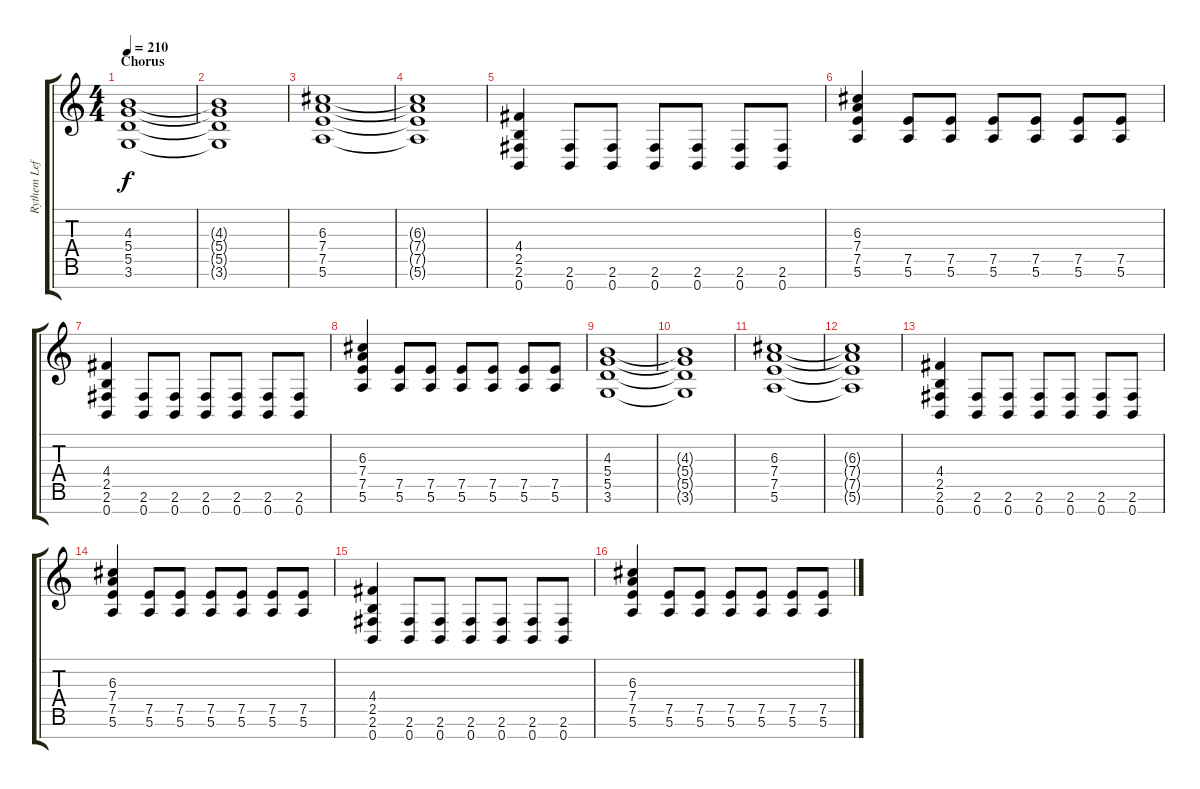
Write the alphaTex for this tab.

\track ("Rythem Left" "Rythem Lef") {instrument distortionguitar}
\staff {score tabs}
\tuning (E4 B3 G3 D3 A2 E2 B1) {hide}
\ts (4 4)
\section ("" "Chorus")
\tempo 210
\clef g2
\ks c
(4.3 5.4 5.5 3.6).1{dy f} |
(4.3{t} 5.4{t} 5.5{t} 3.6{t}).1 |
(6.3 7.4 7.5 5.6).1 |
(6.3{t} 7.4{t} 7.5{t} 5.6{t}).1 |
(4.4 2.5 2.6 0.7).4 (2.6 0.7).8 (2.6 0.7).8 (2.6 0.7).8 (2.6 0.7).8 (2.6 0.7).8 (2.6 0.7).8 |
(6.3 7.4 7.5 5.6).4 (7.5 5.6).8 (7.5 5.6).8 (7.5 5.6).8 (7.5 5.6).8 (7.5 5.6).8 (7.5 5.6).8 |
(4.4 2.5 2.6 0.7).4 (2.6 0.7).8 (2.6 0.7).8 (2.6 0.7).8 (2.6 0.7).8 (2.6 0.7).8 (2.6 0.7).8 |
(6.3 7.4 7.5 5.6).4 (7.5 5.6).8 (7.5 5.6).8 (7.5 5.6).8 (7.5 5.6).8 (7.5 5.6).8 (7.5 5.6).8 |
(4.3 5.4 5.5 3.6).1 |
(4.3{t} 5.4{t} 5.5{t} 3.6{t}).1 |
(6.3 7.4 7.5 5.6).1 |
(6.3{t} 7.4{t} 7.5{t} 5.6{t}).1 |
(4.4 2.5 2.6 0.7).4 (2.6 0.7).8 (2.6 0.7).8 (2.6 0.7).8 (2.6 0.7).8 (2.6 0.7).8 (2.6 0.7).8 |
(6.3 7.4 7.5 5.6).4 (7.5 5.6).8 (7.5 5.6).8 (7.5 5.6).8 (7.5 5.6).8 (7.5 5.6).8 (7.5 5.6).8 |
(4.4 2.5 2.6 0.7).4 (2.6 0.7).8 (2.6 0.7).8 (2.6 0.7).8 (2.6 0.7).8 (2.6 0.7).8 (2.6 0.7).8 |
(6.3 7.4 7.5 5.6).4 (7.5 5.6).8 (7.5 5.6).8 (7.5 5.6).8 (7.5 5.6).8 (7.5 5.6).8 (7.5 5.6).8
